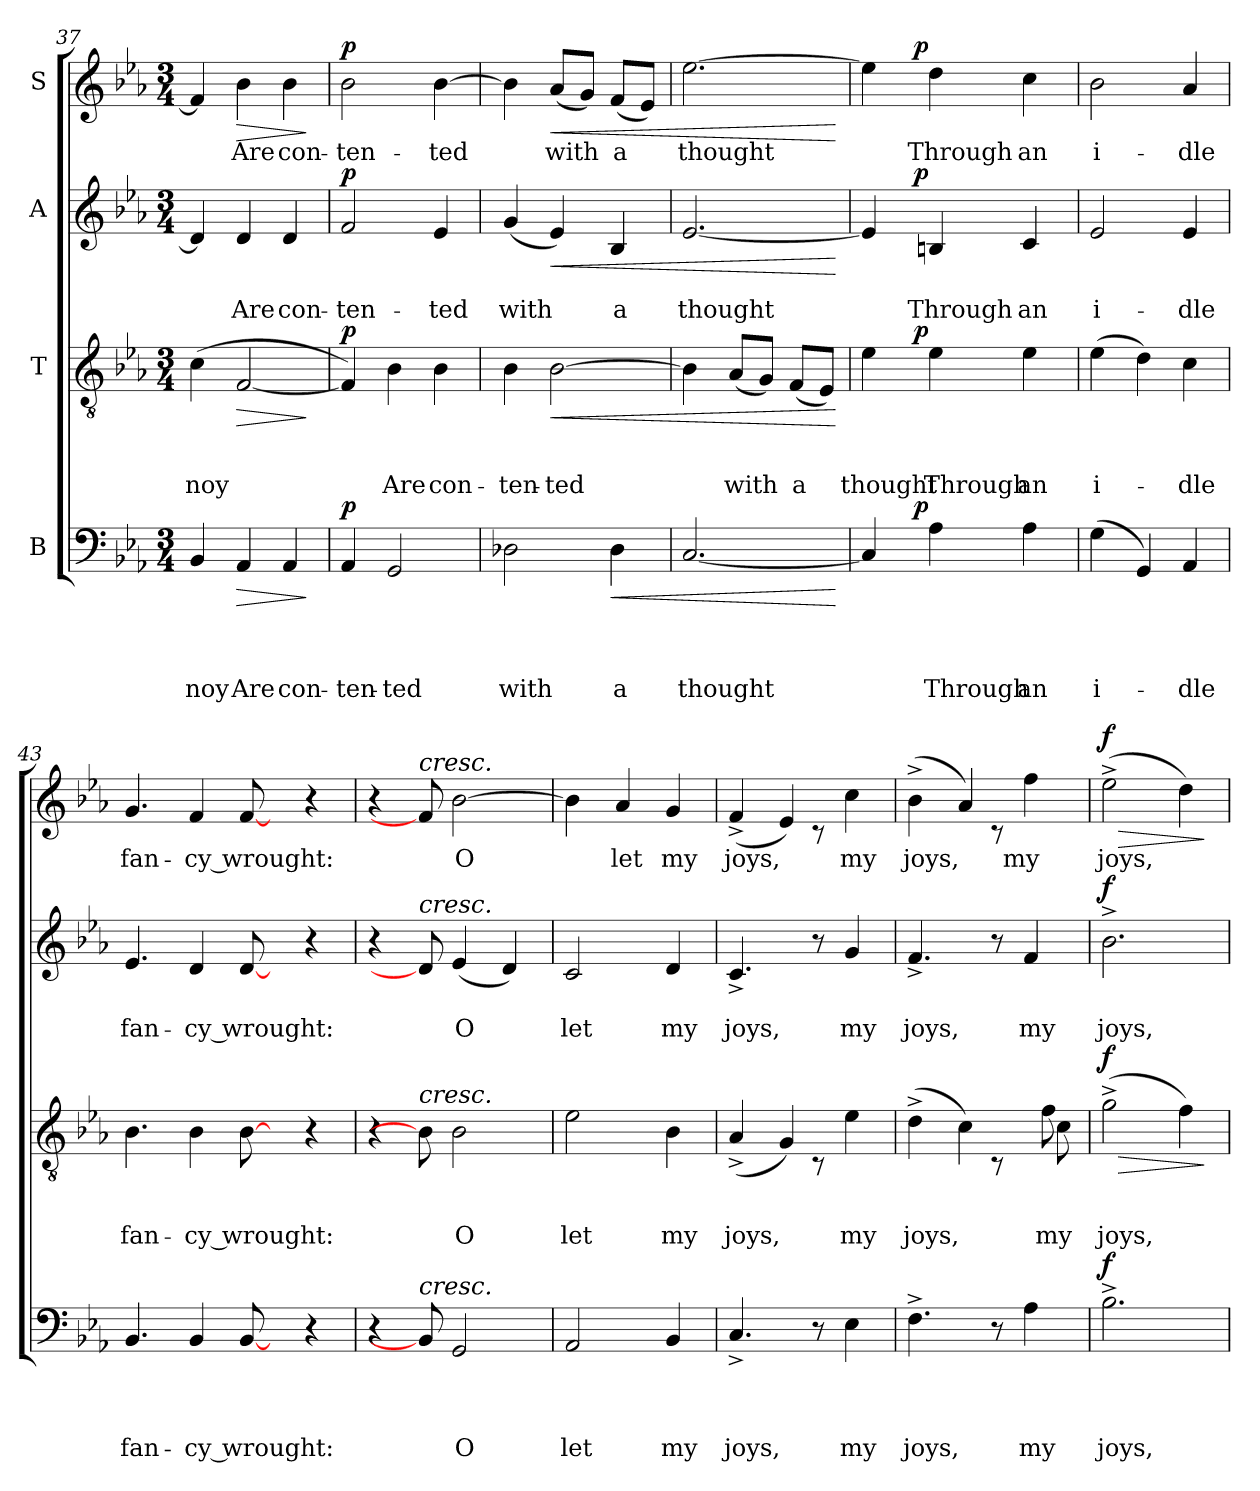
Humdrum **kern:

**kern	**text	**text	**text	**text	**dynam	**kern	**text	**text	**text	**dynam	**kern	**text	**text	**dynam	**kern	**text	**dynam
*part4	*part4	*part4	*part4	*part4	*part4	*part3	*part3	*part3	*part3	*part3	*part2	*part2	*part2	*part2	*part1	*part1	*part1
*staff4	*staff4	*staff4	*staff4	*staff4	*staff4	*staff3	*staff3	*staff3	*staff3	*staff3	*staff2	*staff2	*staff2	*staff2	*staff1	*staff1	*staff1
*I"B	*	*	*	*	*	*I"T	*	*	*	*	*I"A	*	*	*	*I"S	*	*
!!LO:PB:g=z
*clefF4	*	*	*	*	*	*clefGv2	*	*	*	*	*clefG2	*	*	*	*clefG2	*	*
*k[b-e-a-]	*	*	*	*	*	*k[b-e-a-]	*	*	*	*	*k[b-e-a-]	*	*	*	*k[b-e-a-]	*	*
*E-:	*	*	*	*	*	*E-:	*	*	*	*	*E-:	*	*	*	*E-:	*	*
*M3/4	*	*	*	*	*	*M3/4	*	*	*	*	*M3/4	*	*	*	*M3/4	*	*
=37	=37	=37	=37	=37	=37	=37	=37	=37	=37	=37	=37	=37	=37	=37	=37	=37	=37
!	!	!	!	!LO:LY:b	!	!	!	!	!LO:LY:b	!	!	!	!	!	!	!	!
4BB-/	.	.	.	-noy	.	(<4c\	.	.	-noy	.	4d/]	.	.	.	4f/]	.	.
!	!	!	!	!LO:LY:b	!LO:HP:b	!	!	!	!	!LO:HP:b	!	!	!LO:LY:b	!	!	!LO:LY:b	!LO:HP:b
4AA-/	.	.	.	Are	>	[<2F/	.	.	.	>	4d/	.	Are	.	4b-\	Are	>
!	!	!	!	!LO:LY:b	!	!	!	!	!	!	!	!	!LO:LY:b	!	!	!LO:LY:b	!
4AA-/	.	.	.	con-	.	.	.	.	.	.	4d/	.	con-	.	4b-\	con-	.
.	.	.	.	.	]	.	.	.	.	]	.	.	.	.	.	.	]
=38!	=38!	=38!	=38!	=38!	=38!	=38!	=38!	=38!	=38!	=38!	=38!	=38!	=38!	=38!	=38!	=38!	=38!
!	!	!	!	!LO:LY:b	!LO:DY:a	!	!	!	!	!LO:DY:a	!	!	!LO:LY:b	!LO:DY:a	!	!LO:LY:b	!LO:DY:a
4AA-/	.	.	.	-ten-	p	4F/])	.	.	.	p	2f/	.	-ten-	p	2b-\	-ten-	p
!	!	!	!	!LO:LY:b	!	!	!	!	!LO:LY:b	!	!	!	!	!	!	!	!
2GG/	.	.	.	-ted	.	4B-\	.	.	Are	.	.	.	.	.	.	.	.
!	!	!	!	!	!	!	!	!	!LO:LY:b	!	!	!	!LO:LY:b	!	!	!LO:LY:b	!
.	.	.	.	.	.	4B-\	.	.	con-	.	4e-/	.	-ted	.	[>4b-\	-ted	.
=39!	=39!	=39!	=39!	=39!	=39!	=39!	=39!	=39!	=39!	=39!	=39!	=39!	=39!	=39!	=39!	=39!	=39!
!	!	!	!	!LO:LY:b	!	!	!	!	!LO:LY:b	!	!	!	!LO:LY:b	!	!	!	!
2D-X\	.	.	.	with	.	4B-\	.	.	-ten-	.	(<4g/	.	with	.	4b-\]	.	.
!	!	!	!	!	!	!	!	!	!LO:LY:b	!LO:HP:b	!	!	!	!LO:HP:b	!	!LO:LY:b	!LO:HP:b
.	.	.	.	.	.	[>2B-\	.	.	-ted	<	4e-/)	.	.	<	(<8a-/L	with	<
.	.	.	.	.	.	.	.	.	.	.	.	.	.	.	8g/J)	.	.
!	!	!	!	!LO:LY:b	!LO:HP:b	!	!	!	!	!	!	!	!LO:LY:b	!	!	!LO:LY:b	!
4D-\	.	.	.	a	<	.	.	.	.	.	4B-/	.	a	.	(<8f/L	a	.
.	.	.	.	.	.	.	.	.	.	.	.	.	.	.	8e-/J)	.	.
=40!	=40!	=40!	=40!	=40!	=40!	=40!	=40!	=40!	=40!	=40!	=40!	=40!	=40!	=40!	=40!	=40!	=40!
!	!	!	!	!LO:LY:b	!	!	!	!	!	!	!	!	!LO:LY:b	!	!	!LO:LY:b	!
[<2.C/	.	.	.	thought	.	4B-\]	.	.	.	.	[<2.e-/	.	thought	.	[>2.ee-\	thought	.
!	!	!	!	!	!	!	!	!	!LO:LY:b	!	!	!	!	!	!	!	!
.	.	.	.	.	.	(<8A-/L	.	.	with	.	.	.	.	.	.	.	.
.	.	.	.	.	.	8G/J)	.	.	.	.	.	.	.	.	.	.	.
!	!	!	!	!	!	!	!	!	!LO:LY:b	!	!	!	!	!	!	!	!
.	.	.	.	.	.	(<8F/L	.	.	a	.	.	.	.	.	.	.	.
.	.	.	.	.	.	8E-/J)	.	.	.	.	.	.	.	.	.	.	.
.	.	.	.	.	[	.	.	.	.	[	.	.	.	[	.	.	[
=41!	=41!	=41!	=41!	=41!	=41!	=41!	=41!	=41!	=41!	=41!	=41!	=41!	=41!	=41!	=41!	=41!	=41!
!	!	!	!	!	!	!	!	!	!LO:LY:b	!	!	!	!	!	!	!	!
*^	*	*	*	*	*	*^	*	*	*	*	*^	*	*	*	*^	*	*
4C/]	8..ryy	.	.	.	.	.	4e-\	8..ryy	.	.	thought	.	4e-/]	8..ryy	.	.	.	4ee-\]	8..ryy	.	.
!	!	!	!	!	!	!LO:DY:a	!	!	!	!	!	!LO:DY:a	!	!	!	!	!LO:DY:a	!	!	!	!LO:DY:a
.	2ryy	.	.	.	.	p	.	2ryy	.	.	.	p	.	2ryy	.	.	p	.	2ryy	.	p
!	!	!	!	!	!LO:LY:b	!	!	!	!	!	!LO:LY:b	!	!	!	!	!LO:LY:b	!	!	!	!LO:LY:b	!
4A-\	.	.	.	.	Through	.	4e-\	.	.	.	Through	.	4Bn/	.	.	Through	.	4dd\	.	Through	.
!	!	!	!	!	!LO:LY:b	!	!	!	!	!	!LO:LY:b	!	!	!	!	!LO:LY:b	!	!	!	!LO:LY:b	!
4A-\	.	.	.	.	an	.	4e-\	.	.	.	an	.	4c/	.	.	an	.	4cc\	.	an	.
.	32ryy	.	.	.	.	.	.	32ryy	.	.	.	.	.	32ryy	.	.	.	.	32ryy	.	.
!!LO:LB:g=z
=42	=42	=42	=42	=42	=42	=42	=42	=42	=42	=42	=42	=42	=42	=42	=42	=42	=42	=42	=42	=42	=42
!	!	!	!	!	!LO:LY:b	!	!	!	!	!	!LO:LY:b	!	!	!	!	!LO:LY:b	!	!	!	!LO:LY:b	!
*v	*v	*	*	*	*	*	*	*	*	*	*	*	*v	*v	*	*	*	*v	*v	*	*
*	*	*	*	*	*	*v	*v	*	*	*	*	*	*	*	*	*	*	*
(>4G\	.	.	.	i-	.	(>4e-\	.	.	i-	.	2e-/	.	i-	.	2b-\	i-	.
4GG/)	.	.	.	.	.	4d\)	.	.	.	.	.	.	.	.	.	.	.
!	!	!	!	!LO:LY:b	!	!	!	!	!LO:LY:b	!	!	!	!LO:LY:b	!	!	!LO:LY:b	!
4AA-/	.	.	.	-dle	.	4c\	.	.	-dle	.	4e-/	.	-dle	.	4a-/	-dle	.
=43!	=43!	=43!	=43!	=43!	=43!	=43!	=43!	=43!	=43!	=43!	=43!	=43!	=43!	=43!	=43!	=43!	=43!
!	!	!	!	!LO:LY:b	!	!	!	!	!LO:LY:b	!	!	!	!LO:LY:b	!	!	!LO:LY:b	!
4.BB-/	.	.	.	fan-	.	4.B-\	.	.	fan-	.	4.e-/	.	fan-	.	4.g/	fan-	.
!	!	!	!	!LO:LY:b	!	!	!	!	!LO:LY:b	!	!	!	!LO:LY:b	!	!	!LO:LY:b	!
4BB-/	.	.	.	-cy wrought:	.	4B-\	.	.	-cy wrought:	.	4d/	.	-cy wrought:	.	4f/	-cy wrought:	.
[8BB-/	.	.	.	.	.	[8B-\	.	.	.	.	[8d/	.	.	.	[8f/	.	.
8ryy	.	.	.	.	.	8ryy	.	.	.	.	8ryy	.	.	.	8ryy	.	.
4r	.	.	.	.	.	4r	.	.	.	.	4r	.	.	.	4r	.	.
=44!	=44!	=44!	=44!	=44!	=44!	=44!	=44!	=44!	=44!	=44!	=44!	=44!	=44!	=44!	=44!	=44!	=44!
4r	.	.	.	.	.	4r	.	.	.	.	4r	.	.	.	4r	.	.
!	!	!	!	!	!	!	!	!	!	!	!	!	!	!	!LO:TX:a:i:t=cresc.	!	!
!	!	!	!	!	!	!	!	!	!	!	!LO:TX:a:i:t=cresc.	!	!	!	!	!	!
!	!	!	!	!	!	!LO:TX:a:i:t=cresc.	!	!	!	!	!	!	!	!	!	!	!
!LO:TX:a:i:t=cresc.	!	!	!	!	!	!	!	!	!	!	!	!	!	!	!	!	!
8BB-/]	.	.	.	.	.	8B-\]	.	.	.	.	8d/]	.	.	.	8f/]	.	.
!	!	!	!	!LO:LY:b	!	!	!	!	!LO:LY:b	!	!	!	!LO:LY:b	!	!	!LO:LY:b	!
2GG/	.	.	.	O	.	2B-\	.	.	O	.	(<4e-/	.	O	.	[>2b-\	O	.
.	.	.	.	.	.	.	.	.	.	.	4d/)	.	.	.	.	.	.
=45!	=45!	=45!	=45!	=45!	=45!	=45!	=45!	=45!	=45!	=45!	=45!	=45!	=45!	=45!	=45!	=45!	=45!
!	!	!	!	!LO:LY:b	!	!	!	!	!LO:LY:b	!	!	!	!LO:LY:b	!	!	!	!
2AA-/	.	.	.	let	.	2e-\	.	.	let	.	2c/	.	let	.	4b-\]	.	.
!	!	!	!	!	!	!	!	!	!	!	!	!	!	!	!	!LO:LY:b	!
.	.	.	.	.	.	.	.	.	.	.	.	.	.	.	4a-/	let	.
!	!	!	!	!LO:LY:b	!	!	!	!	!LO:LY:b	!	!	!	!LO:LY:b	!	!	!LO:LY:b	!
4BB-/	.	.	.	my	.	4B-\	.	.	my	.	4d/	.	my	.	4g/	my	.
=46!	=46!	=46!	=46!	=46!	=46!	=46!	=46!	=46!	=46!	=46!	=46!	=46!	=46!	=46!	=46!	=46!	=46!
!	!	!	!	!LO:LY:b	!	!	!	!	!LO:LY:b	!	!	!	!LO:LY:b	!	!	!LO:LY:b	!
*	*	*	*	*	*	*^	*	*	*	*	*	*	*	*	*^	*	*
4.C^</	.	.	.	joys,	.	(<4A-^>/	4.ryy	.	.	joys,	.	4.c^</	.	joys,	.	(<4f^>/	4.ryy	joys,	.
.	.	.	.	.	.	4G/)	.	.	.	.	.	.	.	.	.	4e-/)	.	.	.
8r	.	.	.	.	.	.	8rC	.	.	.	.	8r	.	.	.	.	8rc	.	.
!	!	!	!	!LO:LY:b	!	!	!	!	!	!LO:LY:b	!	!	!	!LO:LY:b	!	!	!	!LO:LY:b	!
4E-\	.	.	.	my	.	4ryy	4e-\	.	.	my	.	4g/	.	my	.	4ryy	4cc\	my	.
=47!	=47!	=47!	=47!	=47!	=47!	=47!	=47!	=47!	=47!	=47!	=47!	=47!	=47!	=47!	=47!	=47!	=47!	=47!	=47!
!	!	!	!	!LO:LY:b	!	!	!	!	!	!LO:LY:b	!	!	!	!LO:LY:b	!	!	!	!LO:LY:b	!
*	*	*	*	*	*	*	*^	*	*	*	*	*	*	*	*	*	*	*	*
4.F^>\	.	.	.	joys,	.	(>4d^<\	4.ryy	2ryy	.	.	joys,	.	4.f^</	.	joys,	.	(>4b-^<\	4.ryy	joys,	.
.	.	.	.	.	.	4c\)	.	.	.	.	.	.	.	.	.	.	4a-/)	.	.	.
8r	.	.	.	.	.	.	8rC	.	.	.	.	.	8r	.	.	.	.	8rc	.	.
!	!	!	!	!LO:LY:b	!	!	!	!	!	!	!	!	!	!	!LO:LY:b	!	!	!	!LO:LY:b	!
4A-\	.	.	.	my	.	4ryy	8ryy	8ryy	.	.	.	.	4f/	.	my	.	4ryy	4ff\	my	.
!	!	!	!	!	!	!	!	!	!	!	!LO:LY:b	!	!	!	!	!	!	!	!	!
.	.	.	.	.	.	.	(>8c\	8f\)	.	.	my	.	.	.	.	.	.	.	.	.
*	*	*	*	*	*	*	*	*	*	*	*	*	*	*	*	*	*v	*v	*	*
!!LO:LB:g=z
=48	=48	=48	=48	=48	=48	=48	=48	=48	=48	=48	=48	=48	=48	=48	=48	=48	=48	=48	=48
!	!	!	!	!LO:LY:b	!LO:DY:a	!	!	!	!	!	!LO:LY:b	!LO:HP:b	!	!	!LO:LY:b	!	!	!LO:LY:b	!LO:HP:b
!	!	!	!	!	!	!	!	!	!	!	!	!LO:DY:n=1:a	!	!	!	!LO:DY:a	!	!	!LO:DY:n=1:a
*	*	*	*	*	*	*v	*v	*v	*	*	*	*	*	*	*	*	*	*	*
2.B-^>\	.	.	.	joys,	f	(>2g^>\	.	.	joys,	> f	2.b-^>\	.	joys,	f	(>2ee-^>\	joys,	> f
.	.	.	.	.	.	4f\)	.	.	.	.	.	.	.	.	4dd\)	.	.
.	.	.	.	.	.	.	.	.	.	]	.	.	.	.	.	.	]
=!	=!	=!	=!	=!	=!	=!	=!	=!	=!	=!	=!	=!	=!	=!	=!	=!	=!
*-	*-	*-	*-	*-	*-	*-	*-	*-	*-	*-	*-	*-	*-	*-	*-	*-	*-
